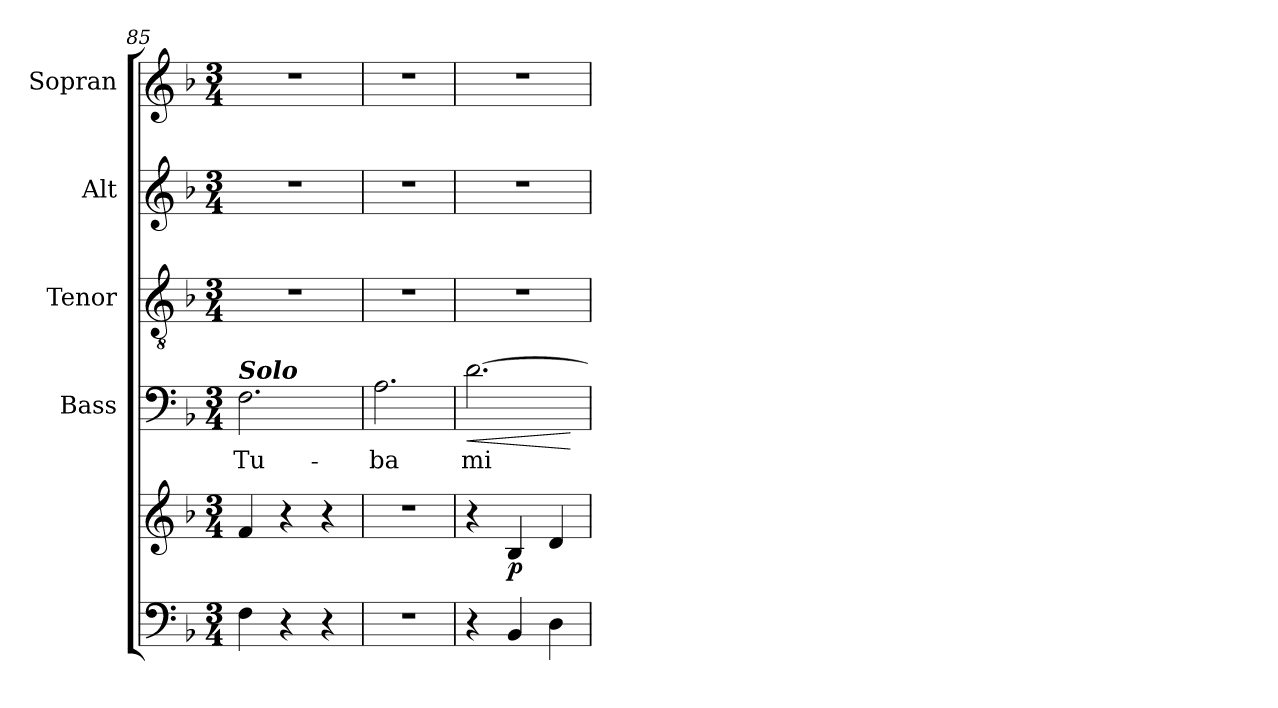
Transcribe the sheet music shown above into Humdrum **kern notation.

**kern	**kern	**dynam	**kern	**text	**dynam	**kern	**kern	**kern
*part5	*part5	*part5	*part4	*part4	*part4	*part3	*part2	*part1
*staff6	*staff5	*staff5/6	*staff4	*staff4	*staff4	*staff3	*staff2	*staff1
*	*	*	*I"Bass	*	*	*I"Tenor	*I"Alt	*I"Sopran
*	*	*	*I'B.	*	*	*I'T.	*I'A.	*I'S.
*clefF4	*clefG2	*	*clefF4	*	*	*clefGv2	*clefG2	*clefG2
*k[b-]	*k[b-]	*	*k[b-]	*	*	*k[b-]	*k[b-]	*k[b-]
*F:	*F:	*	*F:	*	*	*F:	*F:	*F:
*M3/4	*M3/4	*	*M3/4	*	*	*M3/4	*M3/4	*M3/4
=85	=85	=85	=85	=85	=85	=85	=85	=85
!	!	!	!LO:TX:a:Bi:t=Solo	!	!	!	!	!
!	!	!	!	!LO:LY:b	!	!	!	!
4F\	4f/	.	2.F\	Tu-	.	2.r	2.r	2.r
4r	4r	.	.	.	.	.	.	.
4r	4r	.	.	.	.	.	.	.
=86	=86	=86	=86	=86	=86	=86	=86	=86
!	!	!	!	!LO:LY:b	!	!	!	!
2.r	2.r	.	2.A\	-ba	.	2.r	2.r	2.r
=87	=87	=87	=87	=87	=87	=87	=87	=87
!	!	!	!	!LO:LY:b	!LO:HP:b	!	!	!
4r	4r	.	[2.d\	mi-	<	2.r	2.r	2.r
!	!	!LO:DY:b	!	!	!	!	!	!
4BB-/	4B-/	p	.	.	.	.	.	.
4D\	4d/	.	.	.	.	.	.	.
.	.	.	.	.	[	.	.	.
=	=	=	=	=	=	=	=	=
*-	*-	*-	*-	*-	*-	*-	*-	*-
